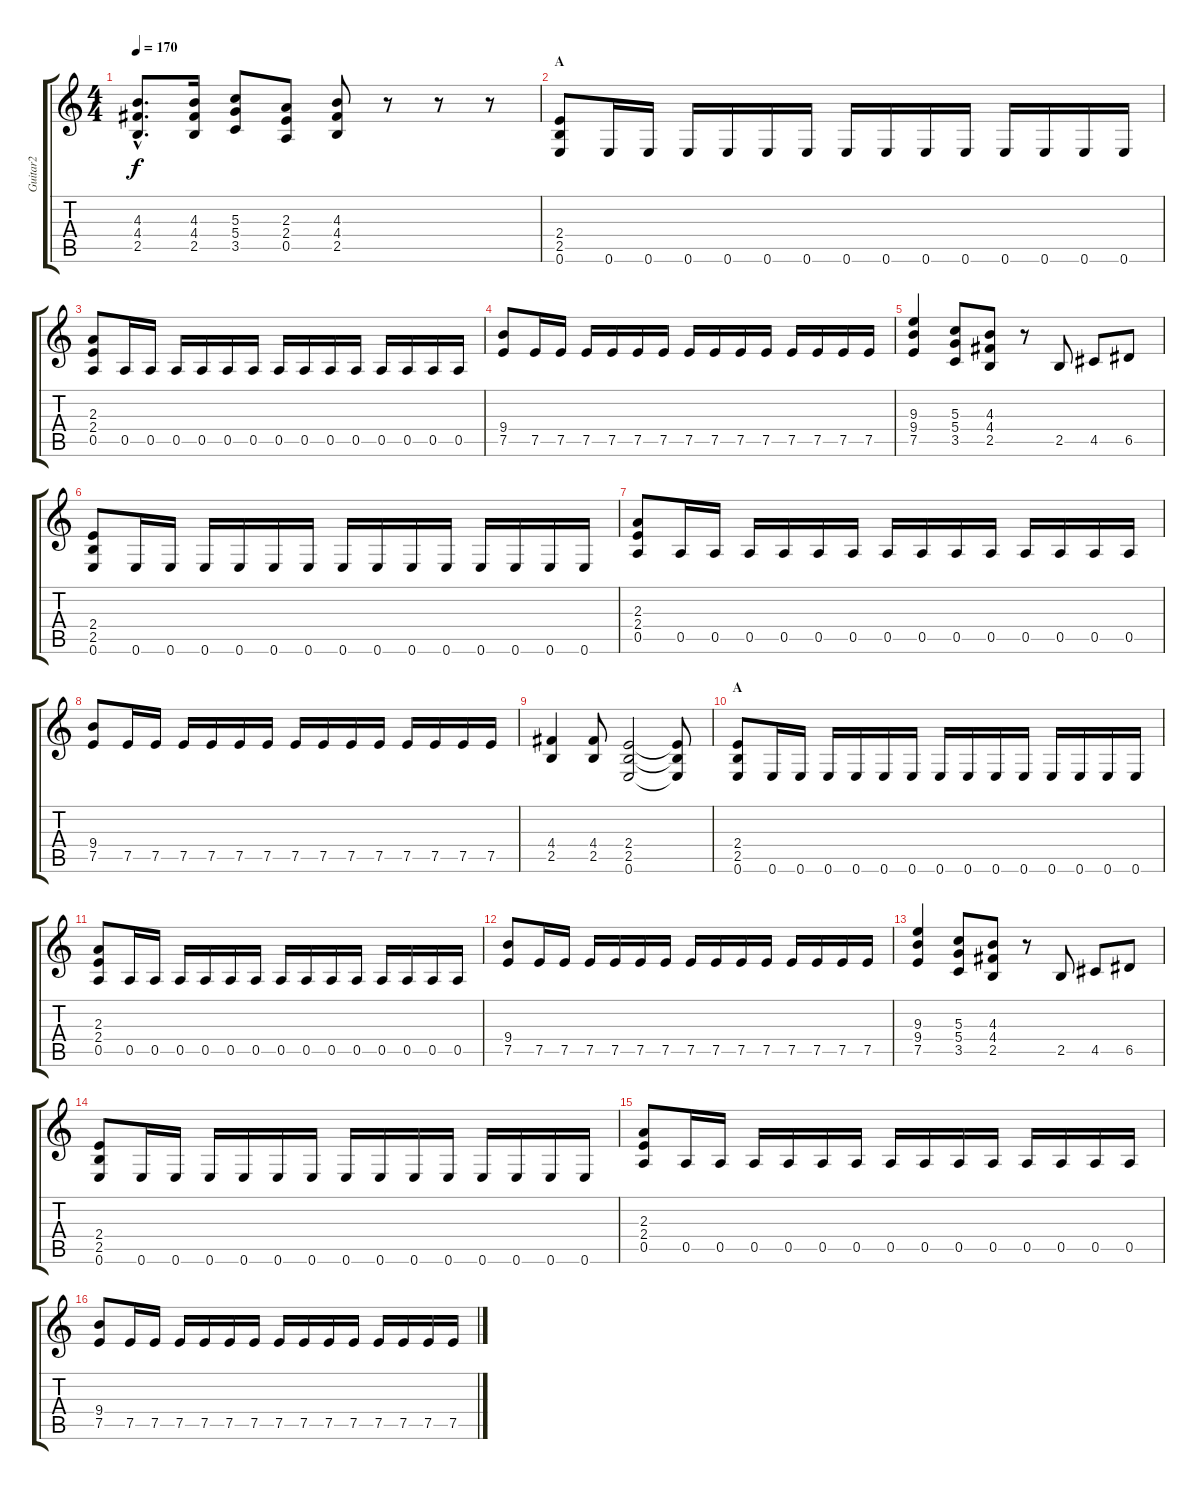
\track ("Guitar2" "Guitar2") {instrument distortionguitar}
\staff {score tabs}
\tuning (E4 B3 G3 D3 A2 E2) {hide}
\ts (4 4)
\tempo 170
\clef g2
\ks c
(4.3{hac} 4.4{hac} 2.5{hac}).8{d dy f} (4.3 4.4 2.5).16 (5.3 5.4 3.5).8 (2.3 2.4 0.5).8 (4.3 4.4 2.5).8 r.8 r.8 r.8 |
\section ("" "A")
(2.4 2.5 0.6).8 0.6.16 0.6.16 0.6.16 0.6.16 0.6.16 0.6.16 0.6.16 0.6.16 0.6.16 0.6.16 0.6.16 0.6.16 0.6.16 0.6.16 |
(2.3 2.4 0.5).8 0.5.16 0.5.16 0.5.16 0.5.16 0.5.16 0.5.16 0.5.16 0.5.16 0.5.16 0.5.16 0.5.16 0.5.16 0.5.16 0.5.16 |
(9.4 7.5).8 7.5.16 7.5.16 7.5.16 7.5.16 7.5.16 7.5.16 7.5.16 7.5.16 7.5.16 7.5.16 7.5.16 7.5.16 7.5.16 7.5.16 |
(9.3 9.4 7.5).4 (5.3 5.4 3.5).8 (4.3 4.4 2.5).8 r.8 2.5.8 4.5.8 6.5.8 |
(2.4 2.5 0.6).8 0.6.16 0.6.16 0.6.16 0.6.16 0.6.16 0.6.16 0.6.16 0.6.16 0.6.16 0.6.16 0.6.16 0.6.16 0.6.16 0.6.16 |
(2.3 2.4 0.5).8 0.5.16 0.5.16 0.5.16 0.5.16 0.5.16 0.5.16 0.5.16 0.5.16 0.5.16 0.5.16 0.5.16 0.5.16 0.5.16 0.5.16 |
(9.4 7.5).8 7.5.16 7.5.16 7.5.16 7.5.16 7.5.16 7.5.16 7.5.16 7.5.16 7.5.16 7.5.16 7.5.16 7.5.16 7.5.16 7.5.16 |
(4.4 2.5).4 (4.4 2.5).8 (2.4 2.5 0.6).2 (2.4{t} 2.5{t} 0.6{t}).8 |
\section ("" "A")
(2.4 2.5 0.6).8 0.6.16 0.6.16 0.6.16 0.6.16 0.6.16 0.6.16 0.6.16 0.6.16 0.6.16 0.6.16 0.6.16 0.6.16 0.6.16 0.6.16 |
(2.3 2.4 0.5).8 0.5.16 0.5.16 0.5.16 0.5.16 0.5.16 0.5.16 0.5.16 0.5.16 0.5.16 0.5.16 0.5.16 0.5.16 0.5.16 0.5.16 |
(9.4 7.5).8 7.5.16 7.5.16 7.5.16 7.5.16 7.5.16 7.5.16 7.5.16 7.5.16 7.5.16 7.5.16 7.5.16 7.5.16 7.5.16 7.5.16 |
(9.3 9.4 7.5).4 (5.3 5.4 3.5).8 (4.3 4.4 2.5).8 r.8 2.5.8 4.5.8 6.5.8 |
(2.4 2.5 0.6).8 0.6.16 0.6.16 0.6.16 0.6.16 0.6.16 0.6.16 0.6.16 0.6.16 0.6.16 0.6.16 0.6.16 0.6.16 0.6.16 0.6.16 |
(2.3 2.4 0.5).8 0.5.16 0.5.16 0.5.16 0.5.16 0.5.16 0.5.16 0.5.16 0.5.16 0.5.16 0.5.16 0.5.16 0.5.16 0.5.16 0.5.16 |
(9.4 7.5).8 7.5.16 7.5.16 7.5.16 7.5.16 7.5.16 7.5.16 7.5.16 7.5.16 7.5.16 7.5.16 7.5.16 7.5.16 7.5.16 7.5.16
